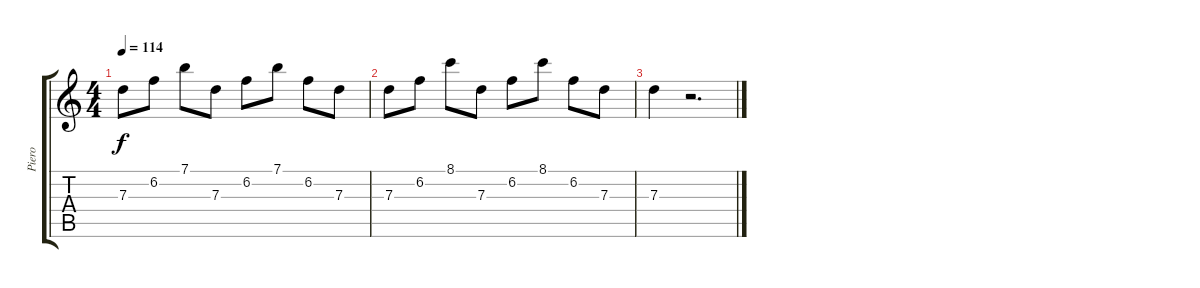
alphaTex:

\track ("Piero" "Piero") {instrument electricguitarclean}
\staff {score tabs}
\tuning (E4 B3 G3 D3 A2 E2) {hide}
\ts (4 4)
\tempo 114
\clef g2
\ks c
7.3.8{dy f} 6.2.8 7.1.8 7.3.8 6.2.8 7.1.8 6.2.8 7.3.8 |
7.3.8 6.2.8 8.1.8 7.3.8 6.2.8 8.1.8 6.2.8 7.3.8 |
7.3.4 r.2{d}
